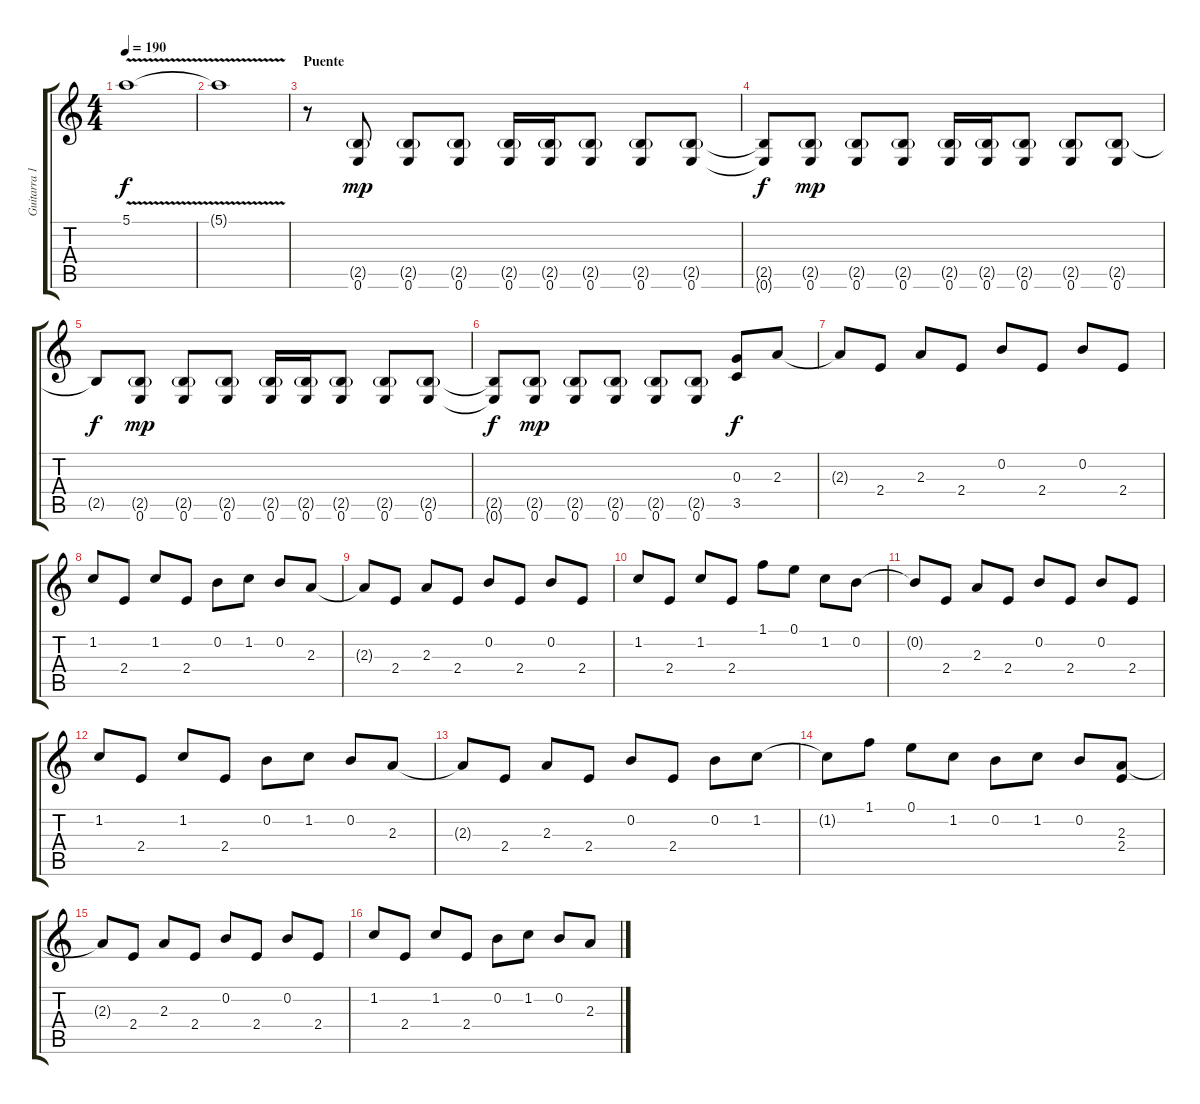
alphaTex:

\track ("Guitarra 1" "Guitarra 1") {instrument distortionguitar}
\staff {score tabs}
\tuning (E4 B3 G3 D3 A2 E2) {hide}
\ts (4 4)
\tempo 190
\clef g2
\ks c
5.1{v}.1{dy f} |
5.1{t}.1 |
\section ("" "Puente")
r.8{balance 16} (2.5{g} 0.6).8{dy mp} (2.5{g} 0.6).8 (2.5{g} 0.6).8 (2.5{g} 0.6).16 (2.5{g} 0.6).16 (2.5{g} 0.6).8 (2.5{g} 0.6).8 (2.5{g} 0.6).8 |
(2.5{t} 0.6{t}).8{dy f} (2.5{g} 0.6).8{dy mp} (2.5{g} 0.6).8 (2.5{g} 0.6).8 (2.5{g} 0.6).16 (2.5{g} 0.6).16 (2.5{g} 0.6).8 (2.5{g} 0.6).8 (2.5{g} 0.6).8 |
2.5{t}.8{dy f} (2.5{g} 0.6).8{dy mp} (2.5{g} 0.6).8 (2.5{g} 0.6).8 (2.5{g} 0.6).16 (2.5{g} 0.6).16 (2.5{g} 0.6).8 (2.5{g} 0.6).8 (2.5{g} 0.6).8 |
(2.5{t} 0.6{t}).8{dy f} (2.5{g} 0.6).8{dy mp} (2.5{g} 0.6).8 (2.5{g} 0.6).8 (2.5{g} 0.6).8 (2.5{g} 0.6).8 (0.3 3.5).8{dy f} 2.3.8 |
2.3{t}.8 2.4.8 2.3.8 2.4.8 0.2.8 2.4.8 0.2.8 2.4.8 |
1.2.8 2.4.8 1.2.8 2.4.8 0.2.8 1.2.8 0.2.8 2.3.8 |
2.3{t}.8 2.4.8 2.3.8 2.4.8 0.2.8 2.4.8 0.2.8 2.4.8 |
1.2.8 2.4.8 1.2.8 2.4.8 1.1.8 0.1.8 1.2.8 0.2.8 |
0.2{t}.8 2.4.8 2.3.8 2.4.8 0.2.8 2.4.8 0.2.8 2.4.8 |
1.2.8 2.4.8 1.2.8 2.4.8 0.2.8 1.2.8 0.2.8 2.3.8 |
2.3{t}.8 2.4.8 2.3.8 2.4.8 0.2.8 2.4.8 0.2.8 1.2.8 |
1.2{t}.8 1.1.8 0.1.8 1.2.8 0.2.8 1.2.8 0.2.8 (2.3 2.4).8 |
2.3{t}.8 2.4.8 2.3.8 2.4.8 0.2.8 2.4.8 0.2.8 2.4.8 |
1.2.8 2.4.8 1.2.8 2.4.8 0.2.8 1.2.8 0.2.8 2.3.8
